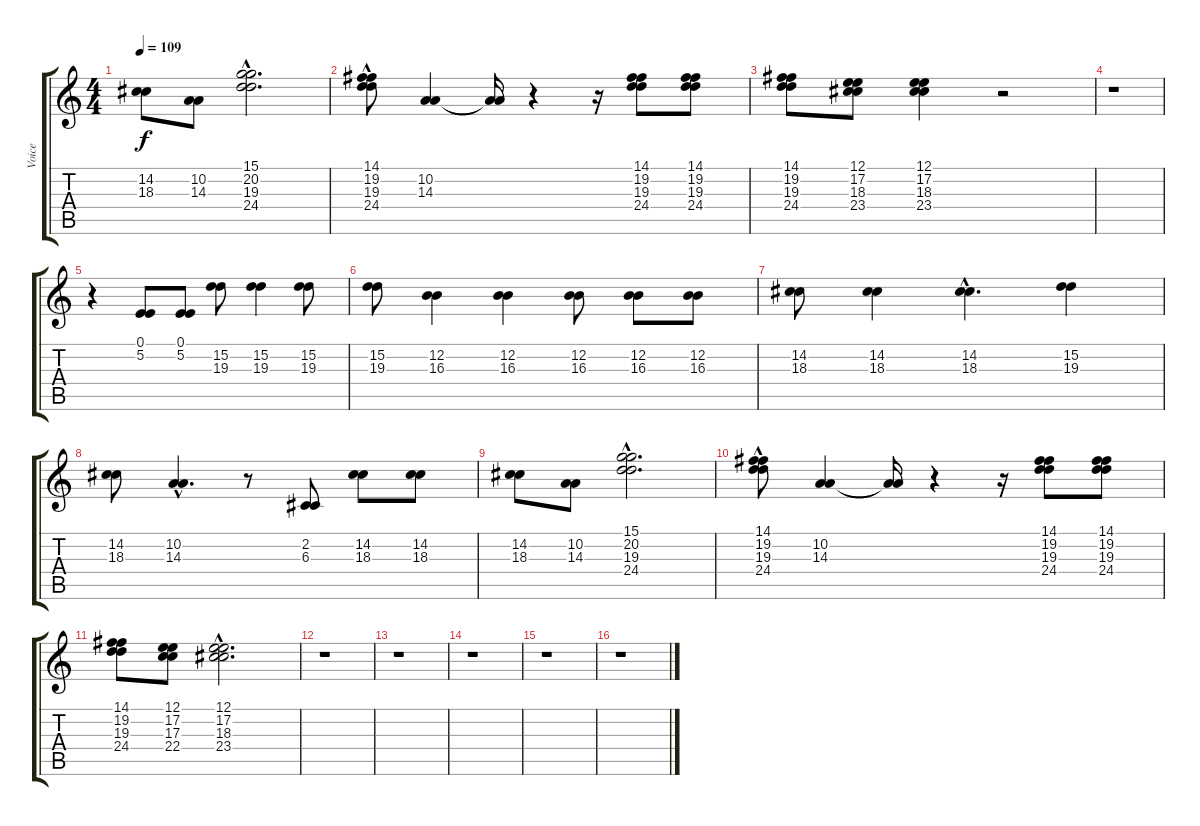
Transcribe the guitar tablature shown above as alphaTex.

\track ("Voice" "Voice") {instrument sopranosax}
\staff {score tabs}
\tuning (E4 B3 G3 D3 A2 E2) {hide}
\ts (4 4)
\tempo 109
\clef g2
\ks c
(14.2 18.3).8{dy f} (10.2 14.3).8 (15.1{hac} 20.2{hac} 19.3{hac} 24.4{hac}).2{d} |
(14.1{hac} 19.2{hac} 19.3 24.4).8 (10.2 14.3).4 (10.2{t} 14.3{t}).16 r.4 r.16 (14.1 19.2 19.3 24.4).8 (14.1 19.2 19.3 24.4).8 |
(14.1 19.2 19.3 24.4).8 (12.1 17.2 18.3 23.4).8 (12.1 17.2 18.3 23.4).4 r.2 |
r.1 |
r.4 (0.1 5.2).8 (0.1 5.2).8 (15.2 19.3).8 (15.2 19.3).4 (15.2 19.3).8 |
(15.2 19.3).8 (12.2 16.3).4 (12.2 16.3).4 (12.2 16.3).8 (12.2 16.3).8 (12.2 16.3).8 |
(14.2 18.3).8 (14.2 18.3).4 (14.2{hac} 18.3{hac}).4{d} (15.2 19.3).4 |
(14.2 18.3).8 (10.2{hac} 14.3{hac}).4{d} r.8 (2.2 6.3).8 (14.2 18.3).8 (14.2 18.3).8 |
(14.2 18.3).8 (10.2 14.3).8 (15.1{hac} 20.2{hac} 19.3{hac} 24.4{hac}).2{d} |
(14.1{hac} 19.2{hac} 19.3 24.4).8 (10.2 14.3).4 (10.2{t} 14.3{t}).16 r.4 r.16 (14.1 19.2 19.3 24.4).8 (14.1 19.2 19.3 24.4).8 |
(14.1 19.2 19.3 24.4).8 (12.1 17.2 17.3 22.4).8 (12.1{hac} 17.2{hac} 18.3{hac} 23.4{hac}).2{d} |
r.1 |
r.1 |
r.1 |
r.1 |
r.1
